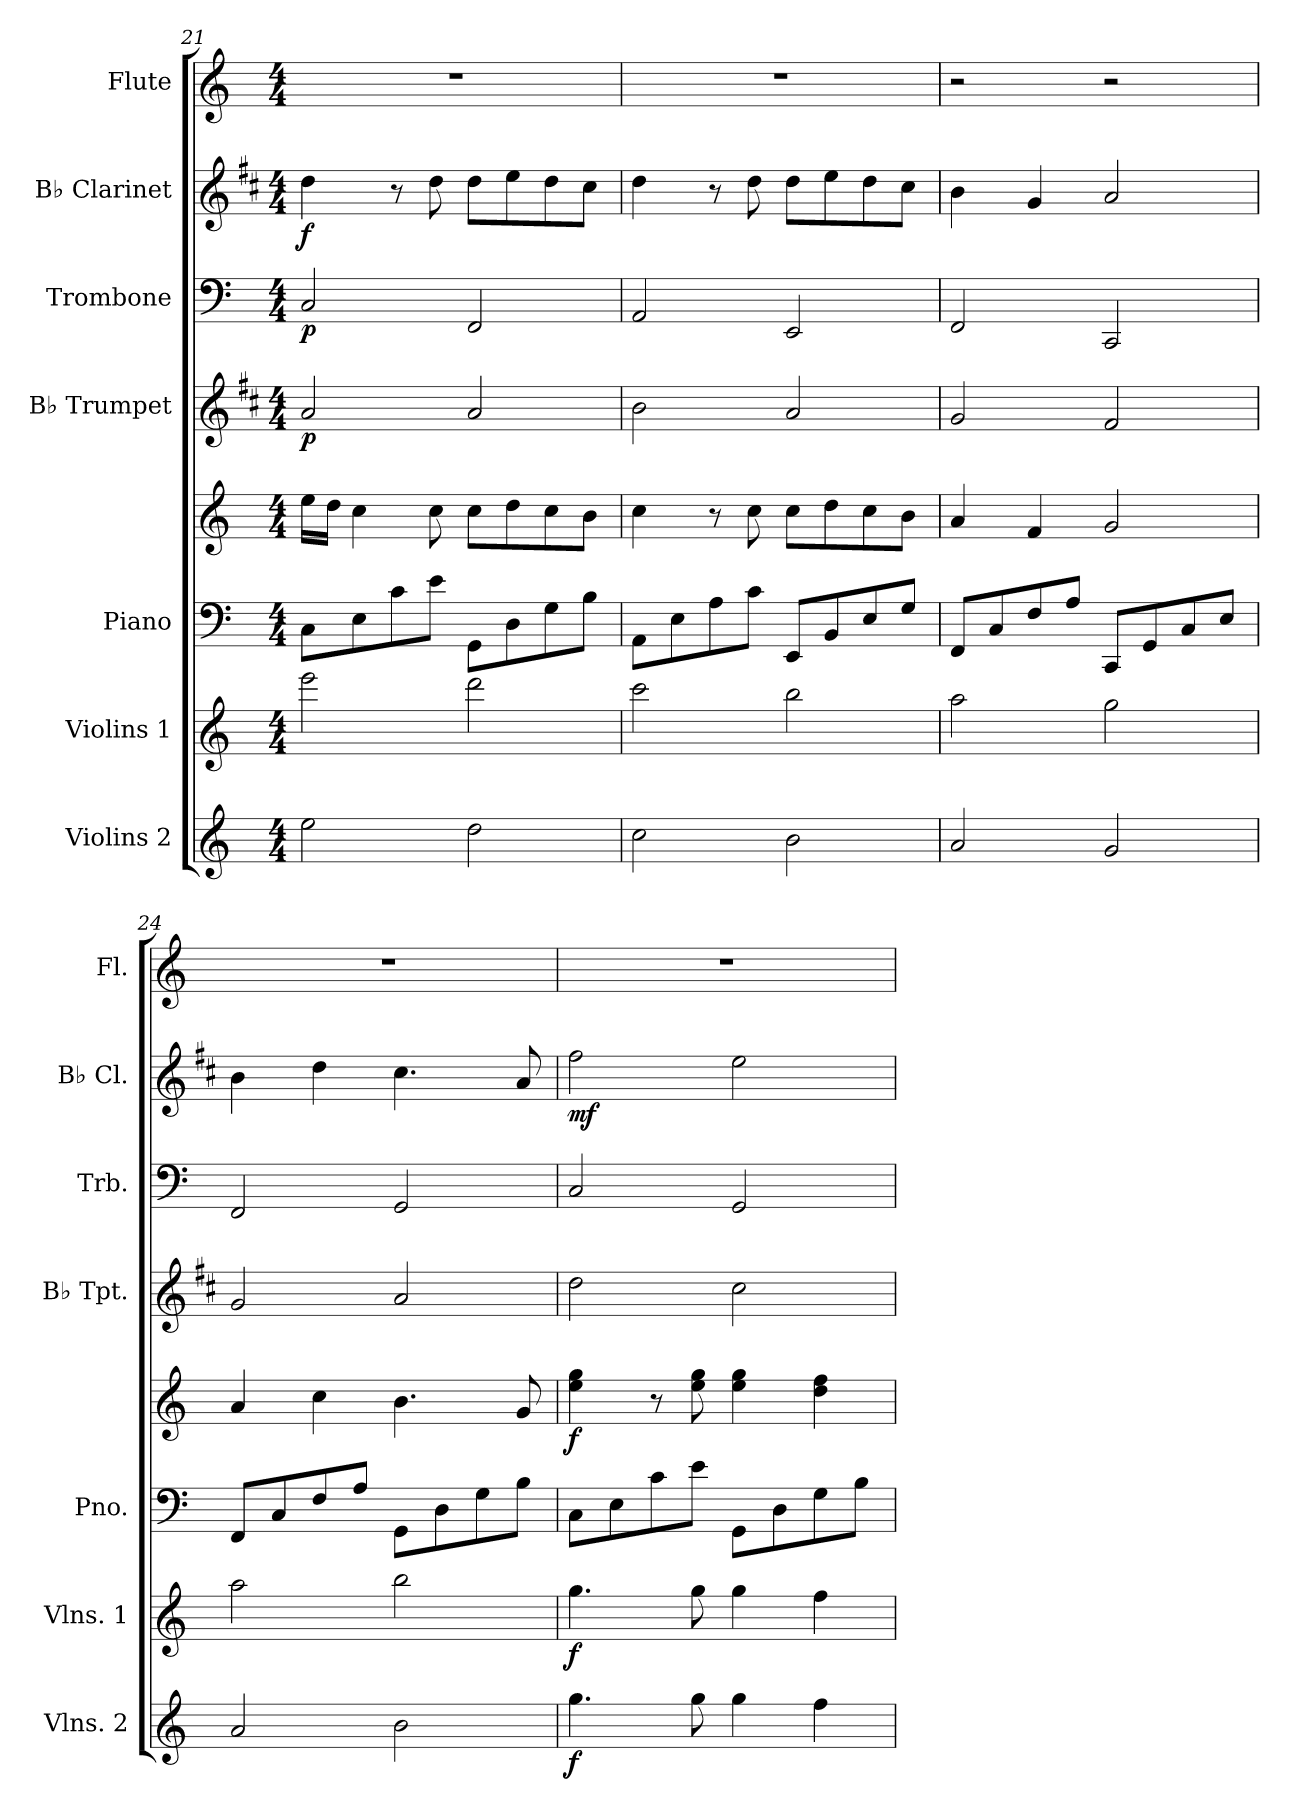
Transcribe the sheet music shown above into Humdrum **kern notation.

**kern	**dynam	**kern	**dynam	**kern	**kern	**dynam	**kern	**dynam	**kern	**dynam	**kern	**dynam	**kern
*part7	*part7	*part6	*part6	*part5	*part5	*part5	*part4	*part4	*part3	*part3	*part2	*part2	*part1
*staff8	*staff8	*staff7	*staff7	*staff6	*staff5	*staff5/6	*staff4	*staff4	*staff3	*staff3	*staff2	*staff2	*staff1
*I"Violins 2	*	*I"Violins 1	*	*I"Piano	*	*	*I"B♭ Trumpet	*	*I"Trombone	*	*I"B♭ Clarinet	*	*I"Flute
*I'Vlns. 2	*	*I'Vlns. 1	*	*I'Pno.	*	*	*I'B♭ Tpt.	*	*I'Trb.	*	*I'B♭ Cl.	*	*I'Fl.
!!LO:PB:g=z
*clefG2	*	*clefG2	*	*clefF4	*clefG2	*	*clefG2	*	*clefF4	*	*clefG2	*	*clefG2
*	*	*	*	*	*	*	*ITrd1c2	*	*	*	*ITrd1c2	*	*
*k[]	*	*k[]	*	*k[]	*k[]	*	*k[]	*	*k[]	*	*k[]	*	*k[]
*C:	*	*C:	*	*C:	*C:	*	*C:	*	*C:	*	*C:	*	*C:
*M4/4	*	*M4/4	*	*M4/4	*M4/4	*	*M4/4	*	*M4/4	*	*M4/4	*	*M4/4
=21	=21	=21	=21	=21	=21	=21	=21	=21	=21	=21	=21	=21	=21
!	!	!	!	!	!	!	!	!LO:DY:b	!	!LO:DY:b	!	!LO:DY:b	!
2ee\	.	2eee\	.	8C\L	16ee\LL	.	2g/	p	2C/	p	4cc\	f	1r
.	.	.	.	.	16dd\JJ	.	.	.	.	.	.	.	.
.	.	.	.	8E\	4cc\	.	.	.	.	.	.	.	.
.	.	.	.	8c\	.	.	.	.	.	.	8r	.	.
.	.	.	.	8e\J	8cc\	.	.	.	.	.	8cc\	.	.
2dd\	.	2ddd\	.	8GG\L	8cc\L	.	2g/	.	2FF/	.	8cc\L	.	.
.	.	.	.	8D\	8dd\	.	.	.	.	.	8dd\	.	.
.	.	.	.	8G\	8cc\	.	.	.	.	.	8cc\	.	.
.	.	.	.	8B\J	8b\J	.	.	.	.	.	8b\J	.	.
=22	=22	=22	=22	=22	=22	=22	=22	=22	=22	=22	=22	=22	=22
2cc\	.	2ccc\	.	8AA\L	4cc\	.	2a\	.	2AA/	.	4cc\	.	1r
.	.	.	.	8E\	.	.	.	.	.	.	.	.	.
.	.	.	.	8A\	8r	.	.	.	.	.	8r	.	.
.	.	.	.	8c\J	8cc\	.	.	.	.	.	8cc\	.	.
2b\	.	2bb\	.	8EE/L	8cc\L	.	2g/	.	2EE/	.	8cc\L	.	.
.	.	.	.	8BB/	8dd\	.	.	.	.	.	8dd\	.	.
.	.	.	.	8E/	8cc\	.	.	.	.	.	8cc\	.	.
.	.	.	.	8G/J	8b\J	.	.	.	.	.	8b\J	.	.
=23	=23	=23	=23	=23	=23	=23	=23	=23	=23	=23	=23	=23	=23
2a/	.	2aa\	.	8FF/L	4a/	.	2f/	.	2FF/	.	4a\	.	2r
.	.	.	.	8C/	.	.	.	.	.	.	.	.	.
.	.	.	.	8F/	4f/	.	.	.	.	.	4f/	.	.
.	.	.	.	8A/J	.	.	.	.	.	.	.	.	.
2g/	.	2gg\	.	8CC/L	2g/	.	2e/	.	2CC/	.	2g/	.	2r
.	.	.	.	8GG/	.	.	.	.	.	.	.	.	.
.	.	.	.	8C/	.	.	.	.	.	.	.	.	.
.	.	.	.	8E/J	.	.	.	.	.	.	.	.	.
=24	=24	=24	=24	=24	=24	=24	=24	=24	=24	=24	=24	=24	=24
2a/	.	2aa\	.	8FF/L	4a/	.	2f/	.	2FF/	.	4a\	.	1r
.	.	.	.	8C/	.	.	.	.	.	.	.	.	.
.	.	.	.	8F/	4cc\	.	.	.	.	.	4cc\	.	.
.	.	.	.	8A/J	.	.	.	.	.	.	.	.	.
2b\	.	2bb\	.	8GG\L	4.b\	.	2g/	.	2GG/	.	4.b\	.	.
.	.	.	.	8D\	.	.	.	.	.	.	.	.	.
.	.	.	.	8G\	.	.	.	.	.	.	.	.	.
.	.	.	.	8B\J	8g/	.	.	.	.	.	8g/	.	.
!!LO:PB:g=z
=25	=25	=25	=25	=25	=25	=25	=25	=25	=25	=25	=25	=25	=25
!	!LO:DY:b	!	!LO:DY:b	!	!	!LO:DY:b	!	!	!	!	!	!LO:DY:b	!
4.gg\	f	4.gg\	f	8C\L	4ee\ 4gg\	f	2cc\	.	2C/	.	2ee\	mf	1r
.	.	.	.	8E\	.	.	.	.	.	.	.	.	.
.	.	.	.	8c\	8r	.	.	.	.	.	.	.	.
8gg\	.	8gg\	.	8e\J	8ee\ 8gg\	.	.	.	.	.	.	.	.
4gg\	.	4gg\	.	8GG\L	4ee\ 4gg\	.	2b\	.	2GG/	.	2dd\	.	.
.	.	.	.	8D\	.	.	.	.	.	.	.	.	.
4ff\	.	4ff\	.	8G\	4dd\ 4ff\	.	.	.	.	.	.	.	.
.	.	.	.	8B\J	.	.	.	.	.	.	.	.	.
=	=	=	=	=	=	=	=	=	=	=	=	=	=
*-	*-	*-	*-	*-	*-	*-	*-	*-	*-	*-	*-	*-	*-
